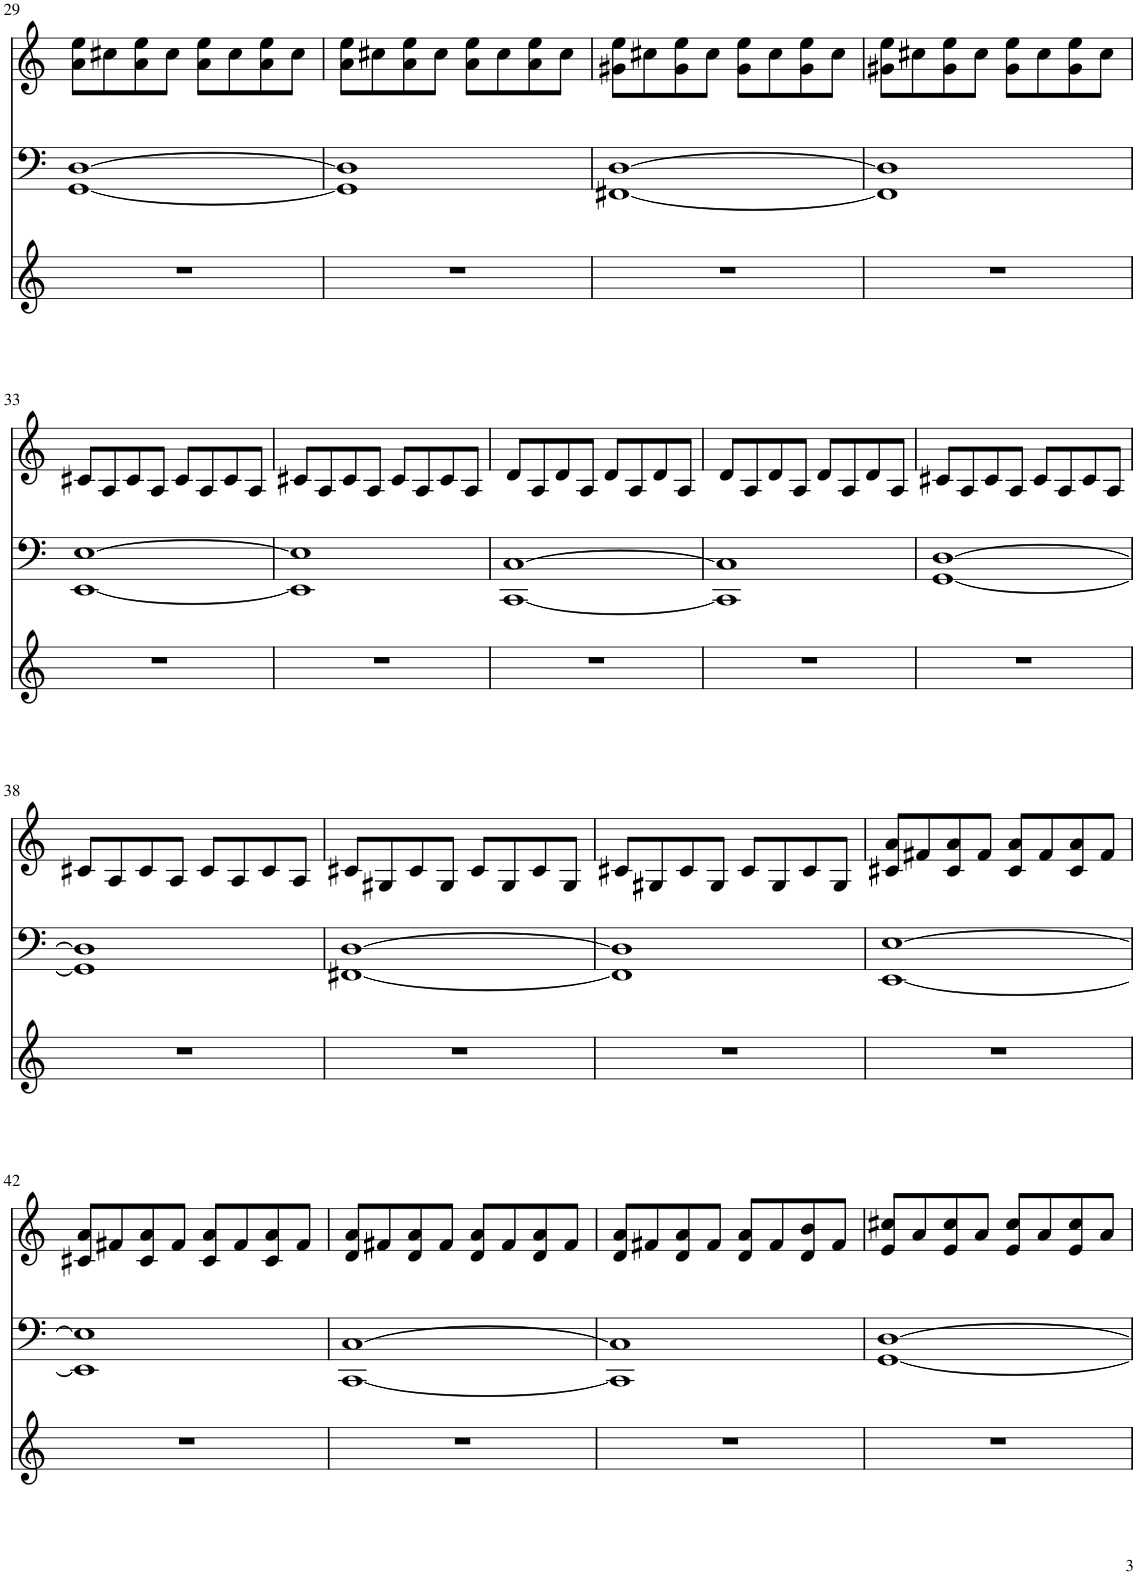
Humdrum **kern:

**kern	**kern	**kern
*part3	*part2	*part1
*staff3	*staff2	*staff1
*I"Bb Trumpet	*I"Trombone	*I"Bb Trumpet
*I'Tpt	*I'Trb	*I'Tpt
!!LO:PB:g=z
*clefG2	*clefF4	*clefG2
*Trd1c2	*	*Trd1c2
*k[]	*k[]	*k[]
*M4/4	*M4/4	*M4/4
=29	=29	=29
1r	[1GG [1D	8a\ 8ee\L
.	.	8cc#X\
.	.	8a\ 8ee\
.	.	8cc#\J
.	.	8a\ 8ee\L
.	.	8cc#\
.	.	8a\ 8ee\
.	.	8cc#\J
=30	=30	=30
1r	1GG] 1D]	8a\ 8ee\L
.	.	8cc#X\
.	.	8a\ 8ee\
.	.	8cc#\J
.	.	8a\ 8ee\L
.	.	8cc#\
.	.	8a\ 8ee\
.	.	8cc#\J
=31	=31	=31
1r	[1FF#X [1D	8g#X\ 8ee\L
.	.	8cc#X\
.	.	8g#\ 8ee\
.	.	8cc#\J
.	.	8g#\ 8ee\L
.	.	8cc#\
.	.	8g#\ 8ee\
.	.	8cc#\J
=32	=32	=32
1r	1FF#] 1D]	8g#X\ 8ee\L
.	.	8cc#X\
.	.	8g#\ 8ee\
.	.	8cc#\J
.	.	8g#\ 8ee\L
.	.	8cc#\
.	.	8g#\ 8ee\
.	.	8cc#\J
!!LO:LB:g=z
=33	=33	=33
1r	[1EE [1E	8c#X/L
.	.	8A/
.	.	8c#/
.	.	8A/J
.	.	8c#/L
.	.	8A/
.	.	8c#/
.	.	8A/J
=34	=34	=34
1r	1EE] 1E]	8c#X/L
.	.	8A/
.	.	8c#/
.	.	8A/J
.	.	8c#/L
.	.	8A/
.	.	8c#/
.	.	8A/J
=35	=35	=35
1r	[1CC [1C	8d/L
.	.	8A/
.	.	8d/
.	.	8A/J
.	.	8d/L
.	.	8A/
.	.	8d/
.	.	8A/J
=36	=36	=36
1r	1CC] 1C]	8d/L
.	.	8A/
.	.	8d/
.	.	8A/J
.	.	8d/L
.	.	8A/
.	.	8d/
.	.	8A/J
=37	=37	=37
1r	[1GG [1D	8c#X/L
.	.	8A/
.	.	8c#/
.	.	8A/J
.	.	8c#/L
.	.	8A/
.	.	8c#/
.	.	8A/J
!!LO:LB:g=z
=38	=38	=38
1r	1GG] 1D]	8c#X/L
.	.	8A/
.	.	8c#/
.	.	8A/J
.	.	8c#/L
.	.	8A/
.	.	8c#/
.	.	8A/J
=39	=39	=39
1r	[1FF#X [1D	8c#X/L
.	.	8G#X/
.	.	8c#/
.	.	8G#/J
.	.	8c#/L
.	.	8G#/
.	.	8c#/
.	.	8G#/J
=40	=40	=40
1r	1FF#] 1D]	8c#X/L
.	.	8G#X/
.	.	8c#/
.	.	8G#/J
.	.	8c#/L
.	.	8G#/
.	.	8c#/
.	.	8G#/J
=41	=41	=41
1r	[1EE [1E	8c#X/ 8a/L
.	.	8f#X/
.	.	8c#/ 8a/
.	.	8f#/J
.	.	8c#/ 8a/L
.	.	8f#/
.	.	8c#/ 8a/
.	.	8f#/J
!!LO:LB:g=z
=42	=42	=42
1r	1EE] 1E]	8c#X/ 8a/L
.	.	8f#X/
.	.	8c#/ 8a/
.	.	8f#/J
.	.	8c#/ 8a/L
.	.	8f#/
.	.	8c#/ 8a/
.	.	8f#/J
=43	=43	=43
1r	[1CC [1C	8d/ 8a/L
.	.	8f#X/
.	.	8d/ 8a/
.	.	8f#/J
.	.	8d/ 8a/L
.	.	8f#/
.	.	8d/ 8a/
.	.	8f#/J
=44	=44	=44
1r	1CC] 1C]	8d/ 8a/L
.	.	8f#X/
.	.	8d/ 8a/
.	.	8f#/J
.	.	8d/ 8a/L
.	.	8f#/
.	.	8d/ 8b/
.	.	8f#/J
=45	=45	=45
1r	[1GG [1D	8e/ 8cc#X/L
.	.	8a/
.	.	8e/ 8cc#/
.	.	8a/J
.	.	8e/ 8cc#/L
.	.	8a/
.	.	8e/ 8cc#/
.	.	8a/J
=	=	=
*-	*-	*-
